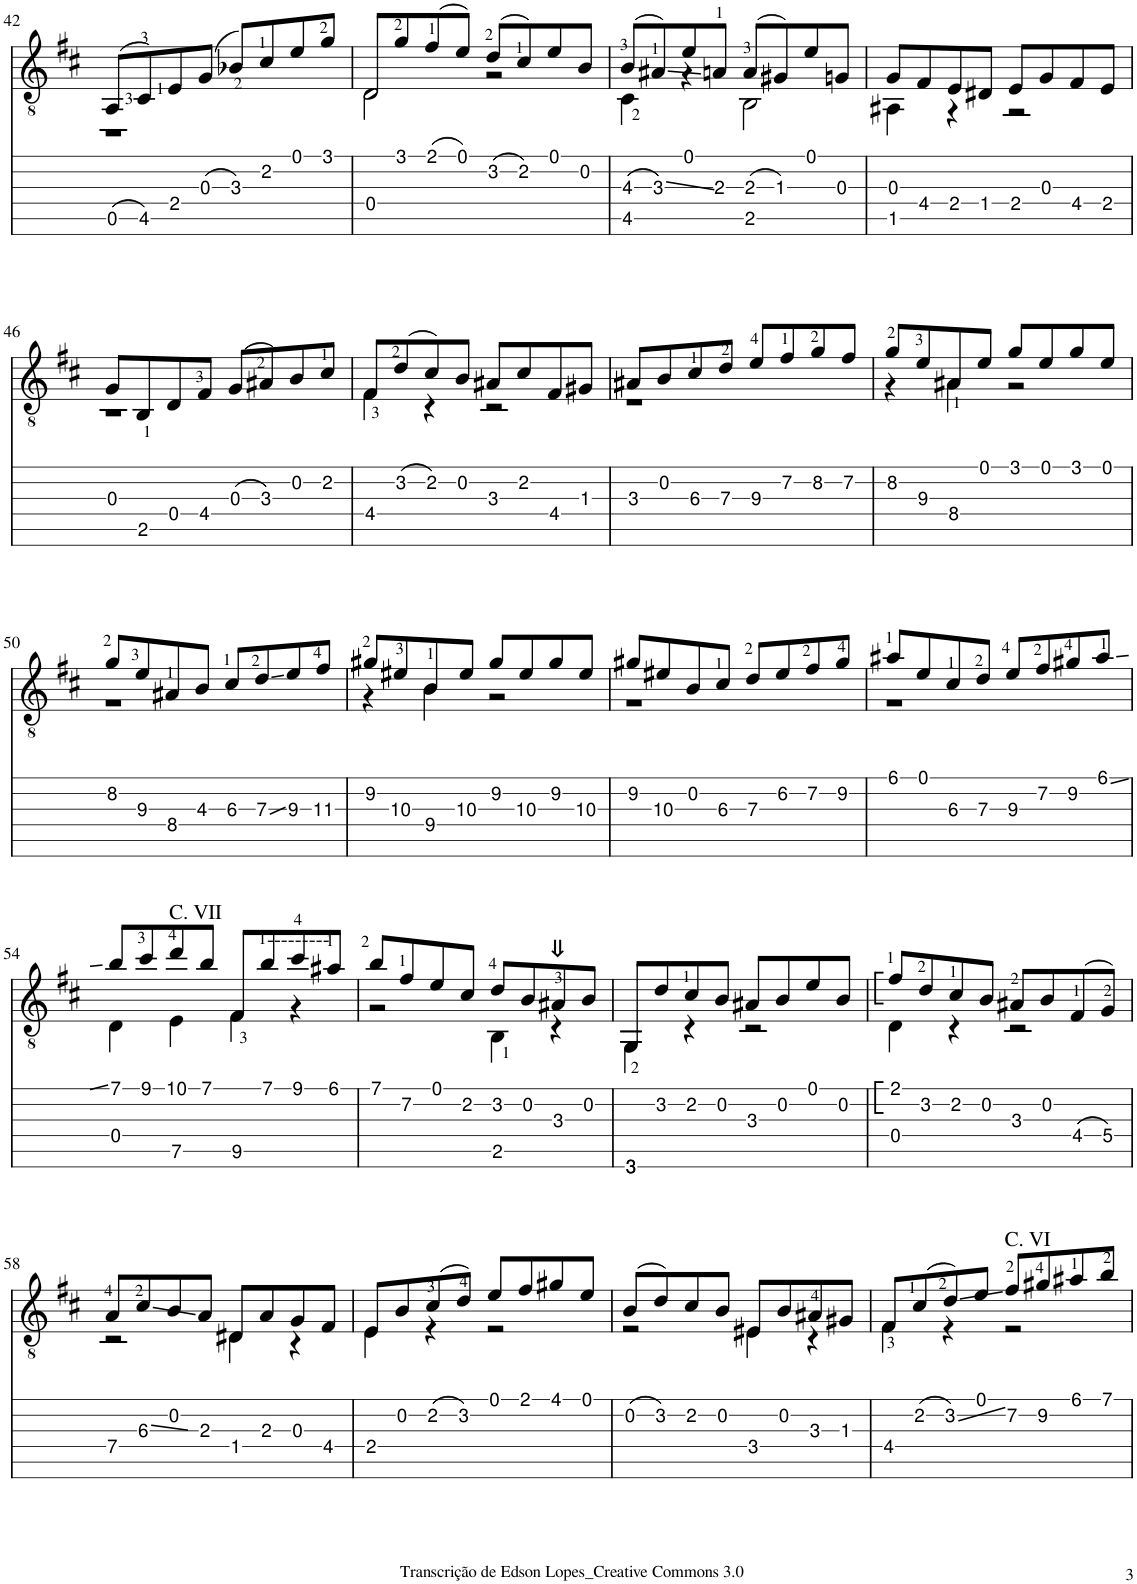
**kern	**kern
*part1	*part1
*staff2	*staff1
*I"Guitar	*
*I'Guit.	*
!!LO:PB:g=z
*	*clefGv2
*k[f#c#]	*k[f#c#]
*M4/4	*M4/4
*met(c)	*met(c)
=42	=42
*^	*^
8AAL	1r	(8AA/L	1r
8C#J	.	8C#/)	.
8EL	.	8E/	.
8GJ	.	(8G/J	.
8B-L	.	8B-X/L)	.
8c#J	.	8c#/	.
8eL	.	8e/	.
8gJ	.	8g/J	.
=43	=43	=43	=43
!	!	!LO:N:head=open	!
8DL	2D	8D/L	2D\
8gJ	.	8g/	.
8f#L	.	(8f#/	.
8eJ	.	8e/J)	.
8dL	2r	(8d/L	2r
8c#J	.	8c#/)	.
8eL	.	8e/	.
8BJ	.	8B/J	.
=44	=44	=44	=44
8BL	4C#	(8B/L	4C#\
8A#J	.	8A#X/)	.
8eL	4r	8e/	4r
8AJ	.	8An/J	.
8AL	2BB	(8A/L	2BB\
8G#J	.	8G#X/)	.
8eL	.	8e/	.
8GJ	.	8Gn/J	.
=45	=45	=45	=45
8GL	4AA#	8G/L	4AA#X\
8F#J	.	8F#/	.
8EL	4r	8E/	4r
8D#J	.	8D#X/J	.
8EL	2r	8E/L	2r
8GJ	.	8G/	.
8F#L	.	8F#/	.
8EJ	.	8E/J	.
!!LO:LB:g=z	!!
=46	=46	=46	=46
8GL	1r	8G/L	1r
8BBJ	.	8BB/	.
8DL	.	8D/	.
8F#J	.	8F#/J	.
8GL	.	(8G/L	.
8A#J	.	8A#X/)	.
8BL	.	8B/	.
8c#J	.	8c#/J	.
=47	=47	=47	=47
8F#L	4F#	8F#/L	4F#\
8dJ	.	(8d/	.
8c#L	4r	8c#/)	4r
8BJ	.	8B/J	.
8A#L	2r	8A#X/L	2r
8c#J	.	8c#/	.
8F#L	.	8F#/	.
8G#J	.	8G#X/J	.
=48	=48	=48	=48
8A#L	1r	8A#X/L	1r
8BJ	.	8B/	.
8c#L	.	8c#/	.
8dJ	.	8d/J	.
8eL	.	8e/L	.
8f#J	.	8f#/	.
8gL	.	8g/	.
8f#J	.	8f#/J	.
=49	=49	=49	=49
8gL	4r	8g/L	4r
8eJ	.	8e/	.
8A#L	4A#	8A#X/	4A#\
8eJ	.	8e/J	.
8gL	2r	8g/L	2r
8eJ	.	8e/	.
8gL	.	8g/	.
8eJ	.	8e/J	.
!!LO:LB:g=z	!!
=50	=50	=50	=50
8gL	1r	8g/L	1r
8eJ	.	8e/	.
8A#L	.	8A#X/	.
8BJ	.	8B/J	.
8c#L	.	8c#/L	.
8dJ	.	8d/	.
8eL	.	8e/	.
8f#J	.	8f#/J	.
=51	=51	=51	=51
8g#L	4r	8g#X/L	4r
8e#J	.	8e#X/	.
8BL	4B	8B/	4B\
8e#J	.	8e#/J	.
8g#L	2r	8g#/L	2r
8e#J	.	8e#/	.
8g#L	.	8g#/	.
8e#J	.	8e#/J	.
=52	=52	=52	=52
8g#L	1r	8g#X/L	1r
8e#J	.	8e#X/	.
8BL	.	8B/	.
8c#J	.	8c#/J	.
8dL	.	8d/L	.
8e#J	.	8e#/	.
8f#L	.	8f#/	.
8g#J	.	8g#/J	.
=53	=53	=53	=53
8a#L	1r	8a#X/L	1r
8eJ	.	8e/	.
8c#L	.	8c#/	.
8dJ	.	8d/J	.
8eL	.	8e/L	.
8f#J	.	8f#/	.
8g#L	.	8g#X/	.
8a#J	.	8a#/J	.
!!LO:LB:g=z	!!
=54	=54	=54	=54
8bL	4D	8b/L	4D\
8cc#J	.	8cc#/	.
!	!	!LO:TX:a:t=C. VII	!
8ddL	4E	8dd/	4E\
8bJ	.	8b/J	.
8F#L	4F#	8F#/L	4F#\
!	!	!LO:TX:a:t=---------	!
8bJ	.	8b/	.
8cc#L	4r	8cc#/	4r
8a#J	.	8a#X/J	.
=55	=55	=55	=55
8bL	2r	8b/L	2r
8f#J	.	8f#/	.
8eL	.	8e/	.
8c#J	.	8c#/J	.
8dL	4BB	8d/L	4BB\
8BJ	.	8B/	.
!	!	!LO:TX:a:B:t=⇓	!
8A#L	4r	8A#X/	4r
8BJ	.	8B/J	.
=56	=56	=56	=56
8GGL	4GG	8GG/L	4GG\
8dJ	.	8d/	.
8c#L	4r	8c#/	4r
8BJ	.	8B/J	.
8A#L	2r	8A#X/L	2r
8BJ	.	8B/	.
8eL	.	8e/	.
8BJ	.	8B/J	.
=57	=57	=57	=57
8f#L	4D	8f#/L	4D\
8dJ	.	8d/	.
8c#L	4r	8c#/	4r
8BJ	.	8B/J	.
8A#L	2r	8A#X/L	2r
8BJ	.	8B/	.
8F#L	.	(8F#/	.
8GJ	.	8G/J)	.
!!LO:LB:g=z	!!
=58	=58	=58	=58
8AL	2r	8A/L	2r
8c#J	.	8c#/	.
8BL	.	8B/	.
8AJ	.	8A/J	.
8D#L	4D#	8D#X/L	4D#\
8AJ	.	8A/	.
8GL	4r	8G/	4r
8F#J	.	8F#/J	.
=59	=59	=59	=59
8EL	4E	8E/L	4E\
8BJ	.	8B/	.
8c#L	4r	(8c#/	4r
8dJ	.	8d/J)	.
8eL	2r	8e/L	2r
8f#J	.	8f#/	.
8g#L	.	8g#X/	.
8eJ	.	8e/J	.
=60	=60	=60	=60
8BL	2r	(8B/L	2r
8dJ	.	8d/)	.
8c#L	.	8c#/	.
8BJ	.	8B/J	.
8E#L	4E#	8E#X/L	4E#\
8BJ	.	8B/	.
8A#L	4r	8A#X/	4r
8G#J	.	8G#X/J	.
=61	=61	=61	=61
8F#L	4F#	8F#/L	4F#\
8c#J	.	(8c#/	.
8dL	4r	8d/)	4r
8eJ	.	8e/J	.
!	!	!LO:TX:a:t=C. VI	!
8f#L	2r	8f#/L	2r
8g#J	.	8g#X/	.
8a#L	.	8a#X/	.
8bJ	.	8b/J	.
*v	*v	*	*
*	*v	*v
=	=
*-	*-
